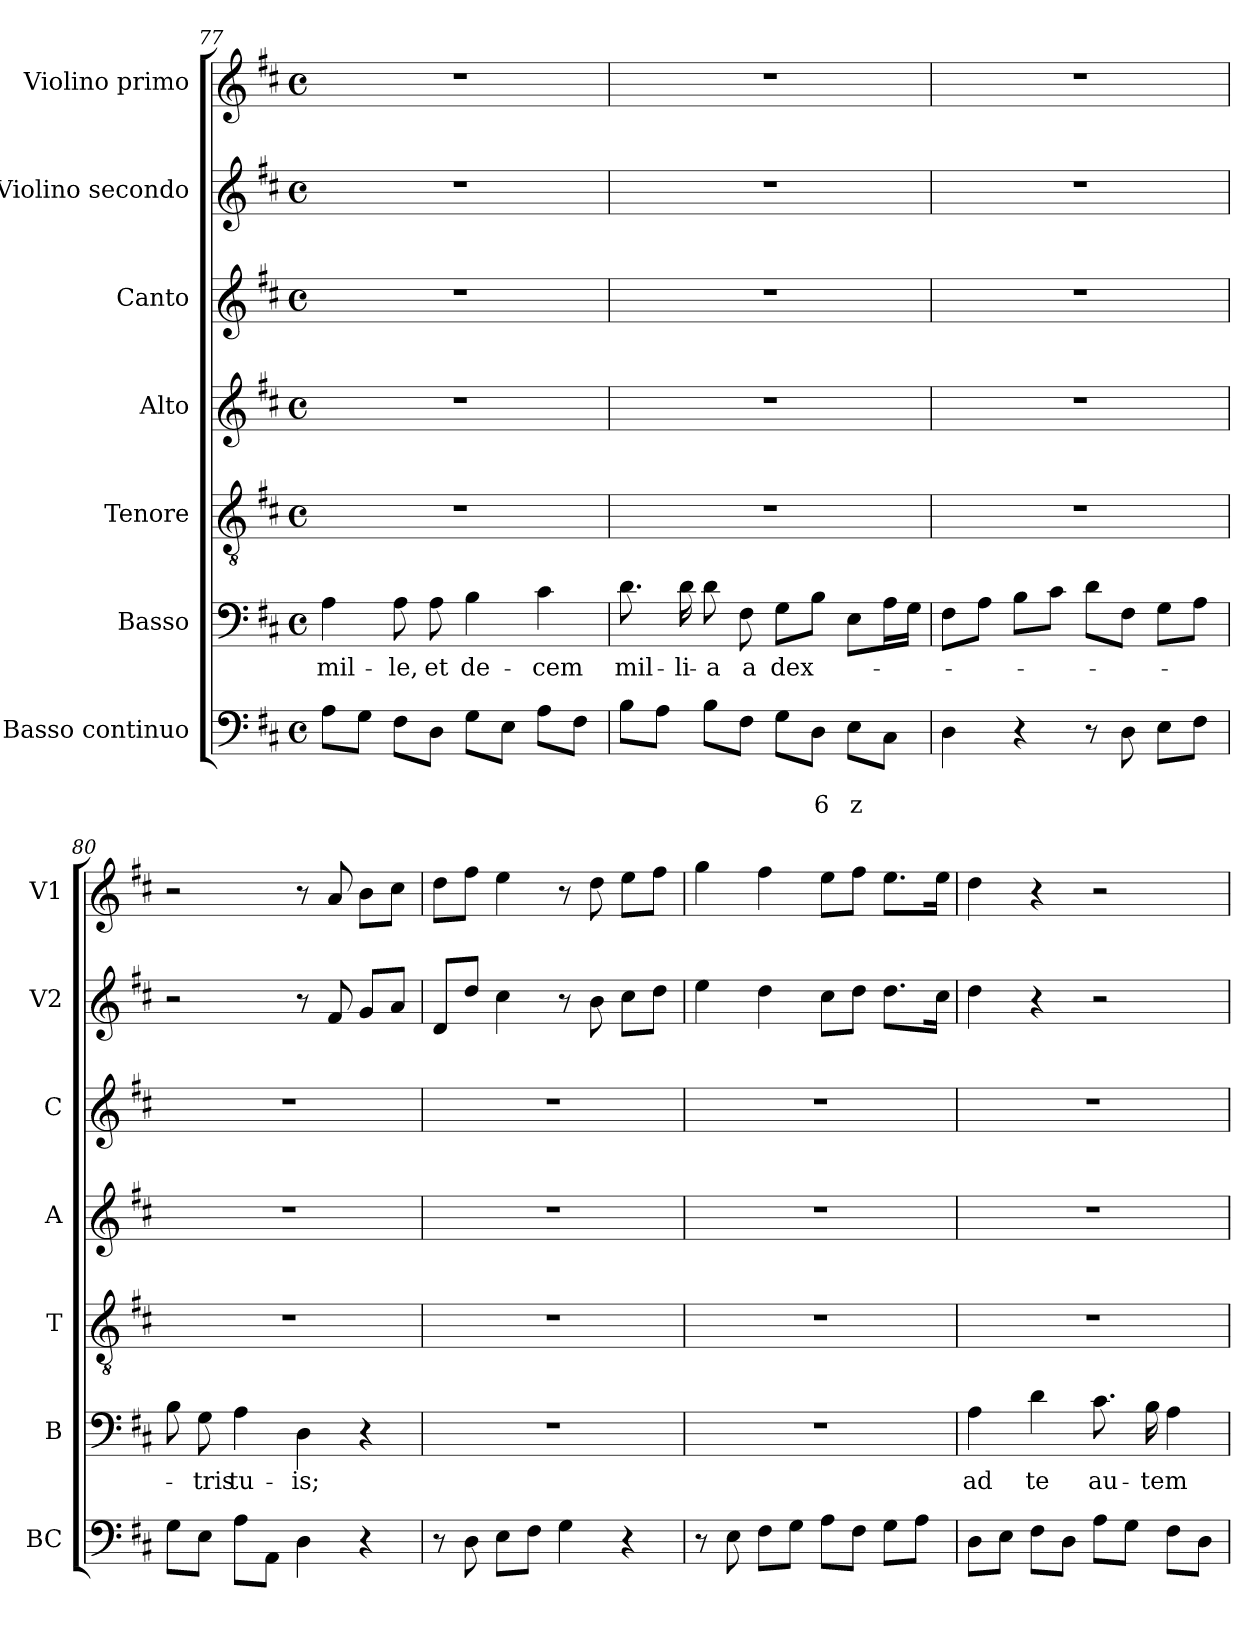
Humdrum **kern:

**kern	**text	**text	**kern	**text	**kern	**kern	**kern	**kern	**kern
*part7	*part7	*part7	*part6	*part6	*part5	*part4	*part3	*part2	*part1
*staff7	*staff7	*staff7	*staff6	*staff6	*staff5	*staff4	*staff3	*staff2	*staff1
*I"Basso continuo	*	*	*I"Basso	*	*I"Tenore	*I"Alto	*I"Canto	*I"Violino secondo	*I"Violino primo
*I'BC	*	*	*I'B	*	*I'T	*I'A	*I'C	*I'V2	*I'V1
*clefF4	*	*	*clefF4	*	*clefGv2	*clefG2	*clefG2	*clefG2	*clefG2
*k[f#c#]	*	*	*k[f#c#]	*	*k[f#c#]	*k[f#c#]	*k[f#c#]	*k[f#c#]	*k[f#c#]
*D:	*	*	*D:	*	*D:	*D:	*D:	*D:	*D:
*M4/4	*	*	*M4/4	*	*M4/4	*M4/4	*M4/4	*M4/4	*M4/4
*met(c)	*	*	*met(c)	*	*met(c)	*met(c)	*met(c)	*met(c)	*met(c)
=77	=77	=77	=77	=77	=77	=77	=77	=77	=77
!	!	!	!	!LO:LY:b	!	!	!	!	!
8A\L	.	.	4A\	mil-	1r	1r	1r	1r	1r
8G\J	.	.	.	.	.	.	.	.	.
!	!	!	!	!LO:LY:b	!	!	!	!	!
8F#\L	.	.	8A\	-le,	.	.	.	.	.
!	!	!	!	!LO:LY:b	!	!	!	!	!
8D\J	.	.	8A\	et	.	.	.	.	.
!	!	!	!	!LO:LY:b	!	!	!	!	!
8G\L	.	.	4B\	de-	.	.	.	.	.
8E\J	.	.	.	.	.	.	.	.	.
!	!	!	!	!LO:LY:b	!	!	!	!	!
8A\L	.	.	4c#\	-cem	.	.	.	.	.
8F#\J	.	.	.	.	.	.	.	.	.
!!LO:LB:g=z
=78	=78	=78	=78	=78	=78	=78	=78	=78	=78
!	!	!	!	!LO:LY:b	!	!	!	!	!
8B\L	.	.	8.d\	mil-	1r	1r	1r	1r	1r
8A\J	.	.	.	.	.	.	.	.	.
!	!	!	!	!LO:LY:b	!	!	!	!	!
.	.	.	16d\	-li-	.	.	.	.	.
!	!	!	!	!LO:LY:b	!	!	!	!	!
8B\L	.	.	8d\	-a	.	.	.	.	.
!	!	!	!	!LO:LY:b	!	!	!	!	!
8F#\J	.	.	8F#\	a	.	.	.	.	.
!	!	!	!	!LO:LY:b	!	!	!	!	!
8G\L	.	.	8G\L	dex-	.	.	.	.	.
!	!	!LO:LY:b	!	!	!	!	!	!	!
8D\J	.	6	8B\J	.	.	.	.	.	.
!	!	!LO:LY:b	!	!	!	!	!	!	!
8E\L	.	z	8E\L	.	.	.	.	.	.
8C#\J	.	.	16A\L	.	.	.	.	.	.
.	.	.	16G\JJ	.	.	.	.	.	.
=79	=79	=79	=79	=79	=79	=79	=79	=79	=79
4D\	.	.	8F#\L	.	1r	1r	1r	1r	1r
.	.	.	8A\J	.	.	.	.	.	.
4r	.	.	8B\L	.	.	.	.	.	.
.	.	.	8c#\J	.	.	.	.	.	.
8r	.	.	8d\L	.	.	.	.	.	.
8D\	.	.	8F#\J	.	.	.	.	.	.
8E\L	.	.	8G\L	.	.	.	.	.	.
8F#\J	.	.	8A\J	.	.	.	.	.	.
=80	=80	=80	=80	=80	=80	=80	=80	=80	=80
8G\L	.	.	8B\	.	1r	1r	1r	2r	2r
!	!	!	!	!LO:LY:b	!	!	!	!	!
8E\J	.	.	8G\	-tris	.	.	.	.	.
!	!	!	!	!LO:LY:b	!	!	!	!	!
8A\L	.	.	4A\	tu-	.	.	.	.	.
8AA\J	.	.	.	.	.	.	.	.	.
!	!	!	!	!LO:LY:b	!	!	!	!	!
4D\	.	.	4D\	-is;	.	.	.	8r	8r
.	.	.	.	.	.	.	.	8f#/	8a/
4r	.	.	4r	.	.	.	.	8g/L	8b\L
.	.	.	.	.	.	.	.	8a/J	8cc#\J
=81	=81	=81	=81	=81	=81	=81	=81	=81	=81
8r	.	.	1r	.	1r	1r	1r	8d/L	8dd\L
8D\	.	.	.	.	.	.	.	8dd/J	8ff#\J
8E\L	.	.	.	.	.	.	.	4cc#\	4ee\
8F#\J	.	.	.	.	.	.	.	.	.
4G\	.	.	.	.	.	.	.	8r	8r
.	.	.	.	.	.	.	.	8b\	8dd\
4r	.	.	.	.	.	.	.	8cc#\L	8ee\L
.	.	.	.	.	.	.	.	8dd\J	8ff#\J
=82	=82	=82	=82	=82	=82	=82	=82	=82	=82
8r	.	.	1r	.	1r	1r	1r	4ee\	4gg\
8E\	.	.	.	.	.	.	.	.	.
8F#\L	.	.	.	.	.	.	.	4dd\	4ff#\
8G\J	.	.	.	.	.	.	.	.	.
8A\L	.	.	.	.	.	.	.	8cc#\L	8ee\L
8F#\J	.	.	.	.	.	.	.	8dd\J	8ff#\J
8G\L	.	.	.	.	.	.	.	8.dd\L	8.ee\L
8A\J	.	.	.	.	.	.	.	.	.
.	.	.	.	.	.	.	.	16cc#\Jk	16ee\Jk
!!LO:PB:g=z
=83	=83	=83	=83	=83	=83	=83	=83	=83	=83
!	!	!	!	!LO:LY:b	!	!	!	!	!
8D\L	.	.	4A\	ad	1r	1r	1r	4dd\	4dd\
8E\J	.	.	.	.	.	.	.	.	.
!	!	!	!	!LO:LY:b	!	!	!	!	!
8F#\L	.	.	4d\	te	.	.	.	4r	4r
8D\J	.	.	.	.	.	.	.	.	.
!	!	!	!	!LO:LY:b	!	!	!	!	!
8A\L	.	.	8.c#\	au-	.	.	.	2r	2r
8G\J	.	.	.	.	.	.	.	.	.
!	!	!	!	!LO:LY:b	!	!	!	!	!
.	.	.	16B\	-tem	.	.	.	.	.
8F#\L	.	.	4A\	.	.	.	.	.	.
8D\J	.	.	.	.	.	.	.	.	.
=	=	=	=	=	=	=	=	=	=
*-	*-	*-	*-	*-	*-	*-	*-	*-	*-
